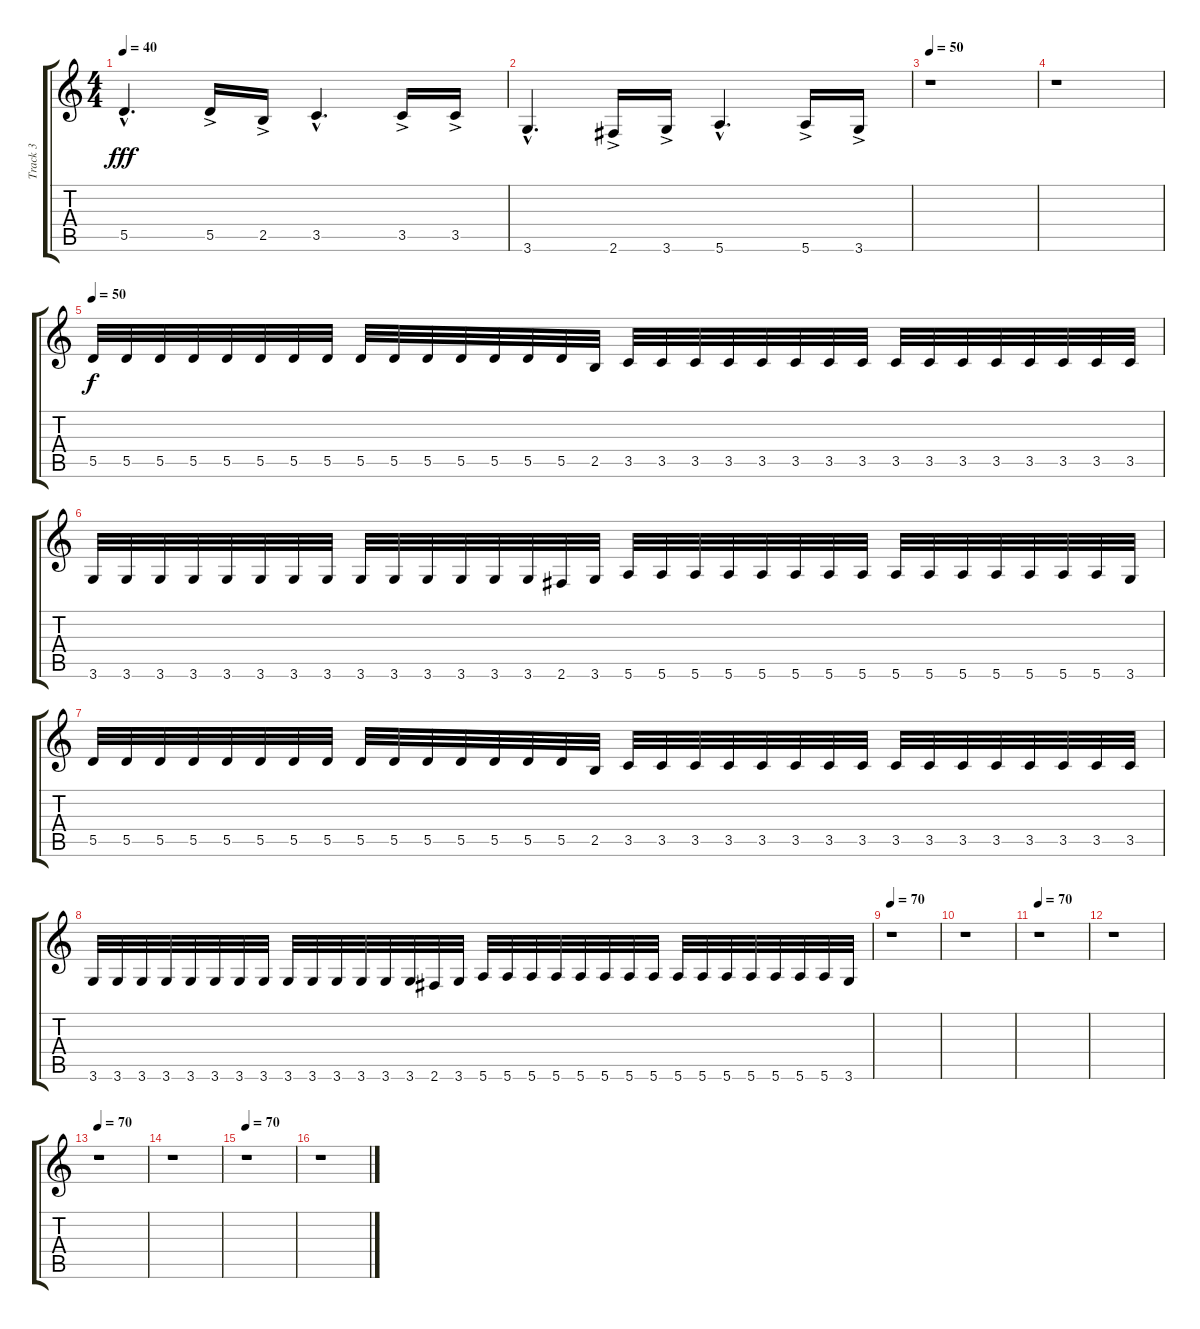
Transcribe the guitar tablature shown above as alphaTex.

\track ("Track 3" "Track 3") {instrument electricbasspick}
\staff {score tabs}
\tuning (E4 B3 G3 D3 A2 E2) {hide}
\ts (4 4)
\tempo 40
\clef g2
\ks c
5.5{hac}.4{d dy fff} 5.5{ac}.16 2.5{ac}.16 3.5{hac}.4{d} 3.5{ac}.16 3.5{ac}.16 |
3.6{hac}.4{d} 2.6{ac}.16 3.6{ac}.16 5.6{hac}.4{d} 5.6{ac}.16 3.6{ac}.16 |
\tempo 50
r.1 |
r.1 |
\tempo 50
5.5.32{dy f} 5.5.32 5.5.32 5.5.32 5.5.32 5.5.32 5.5.32 5.5.32 5.5.32 5.5.32 5.5.32 5.5.32 5.5.32 5.5.32 5.5.32 2.5.32 3.5.32 3.5.32 3.5.32 3.5.32 3.5.32 3.5.32 3.5.32 3.5.32 3.5.32 3.5.32 3.5.32 3.5.32 3.5.32 3.5.32 3.5.32 3.5.32 |
3.6.32 3.6.32 3.6.32 3.6.32 3.6.32 3.6.32 3.6.32 3.6.32 3.6.32 3.6.32 3.6.32 3.6.32 3.6.32 3.6.32 2.6.32 3.6.32 5.6.32 5.6.32 5.6.32 5.6.32 5.6.32 5.6.32 5.6.32 5.6.32 5.6.32 5.6.32 5.6.32 5.6.32 5.6.32 5.6.32 5.6.32 3.6.32 |
5.5.32 5.5.32 5.5.32 5.5.32 5.5.32 5.5.32 5.5.32 5.5.32 5.5.32 5.5.32 5.5.32 5.5.32 5.5.32 5.5.32 5.5.32 2.5.32 3.5.32 3.5.32 3.5.32 3.5.32 3.5.32 3.5.32 3.5.32 3.5.32 3.5.32 3.5.32 3.5.32 3.5.32 3.5.32 3.5.32 3.5.32 3.5.32 |
3.6.32 3.6.32 3.6.32 3.6.32 3.6.32 3.6.32 3.6.32 3.6.32 3.6.32 3.6.32 3.6.32 3.6.32 3.6.32 3.6.32 2.6.32 3.6.32 5.6.32 5.6.32 5.6.32 5.6.32 5.6.32 5.6.32 5.6.32 5.6.32 5.6.32 5.6.32 5.6.32 5.6.32 5.6.32 5.6.32 5.6.32 3.6.32 |
\tempo 70
r.1 |
r.1 |
\tempo 70
r.1 |
r.1 |
\tempo 70
r.1 |
r.1 |
\tempo 70
r.1 |
r.1
